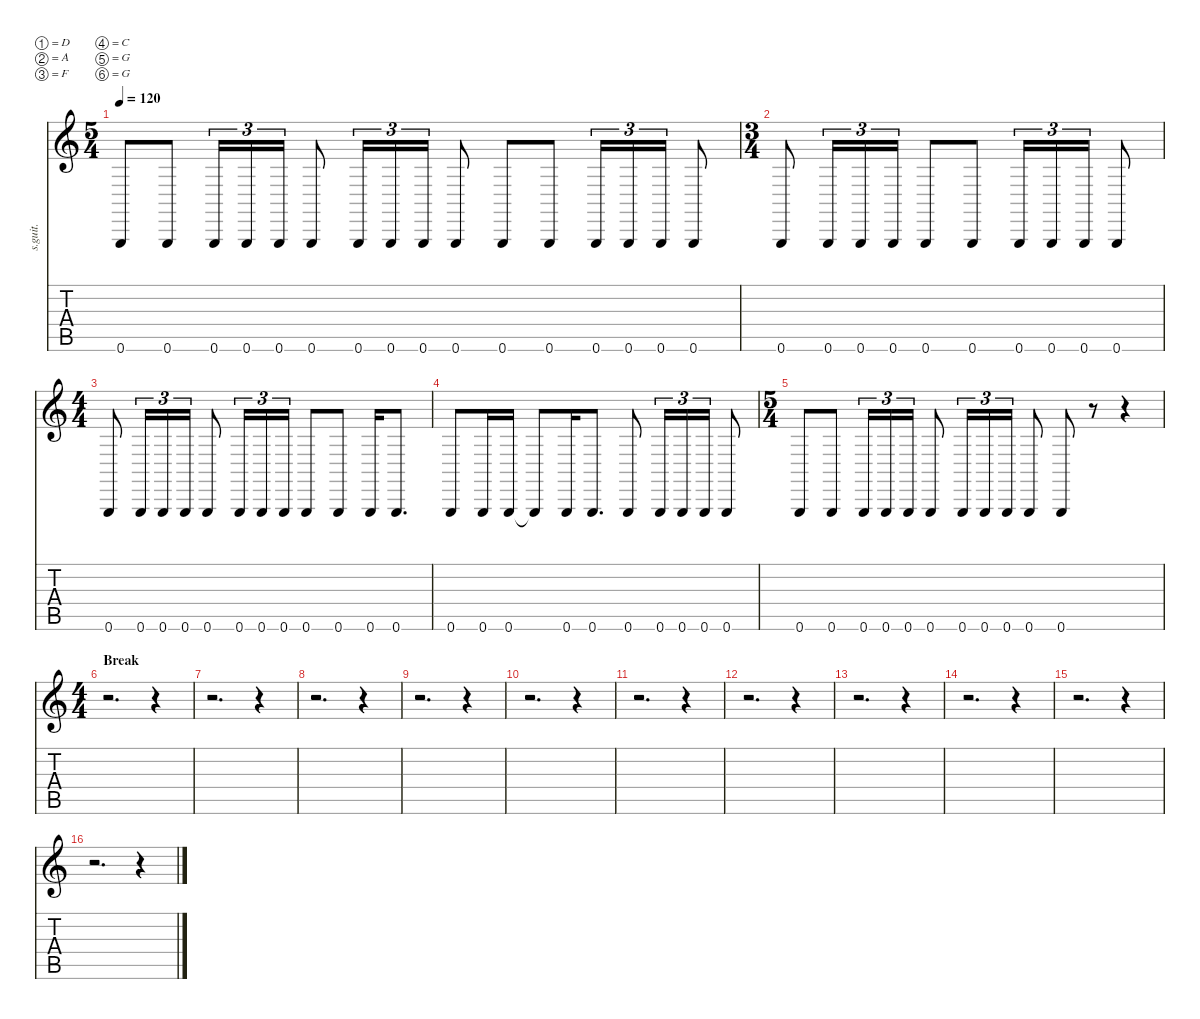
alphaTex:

\defaultSystemsLayout 4
\hideDynamics
\bracketExtendMode nobrackets
\track ("Bass" "s.guit.") {instrument electricbasspick}
\staff {score tabs}
\tuning (D3 A2 F2 C2 G1 G0)
\ts (5 4)
\beaming (8 2 2 2 2)
\tempo 120
\clef g2
\ks c
0.6.8{lyrics (0 "") lyrics (1 "") lyrics (2 "") lyrics (3 "") lyrics (4 "") dy f} 0.6.8{lyrics (0 "") lyrics (1 "") lyrics (2 "") lyrics (3 "") lyrics (4 "")} 0.6.16{tu (3 2) lyrics (0 "") lyrics (1 "") lyrics (2 "") lyrics (3 "") lyrics (4 "")} 0.6.16{tu (3 2) lyrics (0 "") lyrics (1 "") lyrics (2 "") lyrics (3 "") lyrics (4 "")} 0.6.16{tu (3 2) lyrics (0 "") lyrics (1 "") lyrics (2 "") lyrics (3 "") lyrics (4 "")} 0.6.8{lyrics (0 "") lyrics (1 "") lyrics (2 "") lyrics (3 "") lyrics (4 "")} 0.6.16{tu (3 2) lyrics (0 "") lyrics (1 "") lyrics (2 "") lyrics (3 "") lyrics (4 "")} 0.6.16{tu (3 2) lyrics (0 "") lyrics (1 "") lyrics (2 "") lyrics (3 "") lyrics (4 "")} 0.6.16{tu (3 2) lyrics (0 "") lyrics (1 "") lyrics (2 "") lyrics (3 "") lyrics (4 "")} 0.6.8{lyrics (0 "") lyrics (1 "") lyrics (2 "") lyrics (3 "") lyrics (4 "")} 0.6.8{lyrics (0 "") lyrics (1 "") lyrics (2 "") lyrics (3 "") lyrics (4 "")} 0.6.8{lyrics (0 "") lyrics (1 "") lyrics (2 "") lyrics (3 "") lyrics (4 "")} 0.6.16{tu (3 2) lyrics (0 "") lyrics (1 "") lyrics (2 "") lyrics (3 "") lyrics (4 "")} 0.6.16{tu (3 2) lyrics (0 "") lyrics (1 "") lyrics (2 "") lyrics (3 "") lyrics (4 "")} 0.6.16{tu (3 2) lyrics (0 "") lyrics (1 "") lyrics (2 "") lyrics (3 "") lyrics (4 "")} 0.6.8{lyrics (0 "") lyrics (1 "") lyrics (2 "") lyrics (3 "") lyrics (4 "")} |
\ts (3 4)
\beaming (8 2 2 2 2)
0.6.8{lyrics (0 "") lyrics (1 "") lyrics (2 "") lyrics (3 "") lyrics (4 "")} 0.6.16{tu (3 2) lyrics (0 "") lyrics (1 "") lyrics (2 "") lyrics (3 "") lyrics (4 "")} 0.6.16{tu (3 2) lyrics (0 "") lyrics (1 "") lyrics (2 "") lyrics (3 "") lyrics (4 "")} 0.6.16{tu (3 2) lyrics (0 "") lyrics (1 "") lyrics (2 "") lyrics (3 "") lyrics (4 "")} 0.6.8{lyrics (0 "") lyrics (1 "") lyrics (2 "") lyrics (3 "") lyrics (4 "")} 0.6.8{lyrics (0 "") lyrics (1 "") lyrics (2 "") lyrics (3 "") lyrics (4 "")} 0.6.16{tu (3 2) lyrics (0 "") lyrics (1 "") lyrics (2 "") lyrics (3 "") lyrics (4 "")} 0.6.16{tu (3 2) lyrics (0 "") lyrics (1 "") lyrics (2 "") lyrics (3 "") lyrics (4 "")} 0.6.16{tu (3 2) lyrics (0 "") lyrics (1 "") lyrics (2 "") lyrics (3 "") lyrics (4 "")} 0.6.8{lyrics (0 "") lyrics (1 "") lyrics (2 "") lyrics (3 "") lyrics (4 "")} |
\ts (4 4)
\beaming (8 2 2 2 2)
0.6.8{lyrics (0 "") lyrics (1 "") lyrics (2 "") lyrics (3 "") lyrics (4 "")} 0.6.16{tu (3 2) lyrics (0 "") lyrics (1 "") lyrics (2 "") lyrics (3 "") lyrics (4 "")} 0.6.16{tu (3 2) lyrics (0 "") lyrics (1 "") lyrics (2 "") lyrics (3 "") lyrics (4 "")} 0.6.16{tu (3 2) lyrics (0 "") lyrics (1 "") lyrics (2 "") lyrics (3 "") lyrics (4 "")} 0.6.8{lyrics (0 "") lyrics (1 "") lyrics (2 "") lyrics (3 "") lyrics (4 "")} 0.6.16{tu (3 2) lyrics (0 "") lyrics (1 "") lyrics (2 "") lyrics (3 "") lyrics (4 "")} 0.6.16{tu (3 2) lyrics (0 "") lyrics (1 "") lyrics (2 "") lyrics (3 "") lyrics (4 "")} 0.6.16{tu (3 2) lyrics (0 "") lyrics (1 "") lyrics (2 "") lyrics (3 "") lyrics (4 "")} 0.6.8{lyrics (0 "") lyrics (1 "") lyrics (2 "") lyrics (3 "") lyrics (4 "")} 0.6.8{lyrics (0 "") lyrics (1 "") lyrics (2 "") lyrics (3 "") lyrics (4 "")} 0.6.16{lyrics (0 "") lyrics (1 "") lyrics (2 "") lyrics (3 "") lyrics (4 "")} 0.6.8{d lyrics (0 "") lyrics (1 "") lyrics (2 "") lyrics (3 "") lyrics (4 "")} |
0.6.8{lyrics (0 "") lyrics (1 "") lyrics (2 "") lyrics (3 "") lyrics (4 "")} 0.6.16{lyrics (0 "") lyrics (1 "") lyrics (2 "") lyrics (3 "") lyrics (4 "")} 0.6.16{lyrics (0 "") lyrics (1 "") lyrics (2 "") lyrics (3 "") lyrics (4 "")} 0.6{t}.8{lyrics (0 "") lyrics (1 "") lyrics (2 "") lyrics (3 "") lyrics (4 "")} 0.6.16{lyrics (0 "") lyrics (1 "") lyrics (2 "") lyrics (3 "") lyrics (4 "")} 0.6.8{d lyrics (0 "") lyrics (1 "") lyrics (2 "") lyrics (3 "") lyrics (4 "")} 0.6.8{lyrics (0 "") lyrics (1 "") lyrics (2 "") lyrics (3 "") lyrics (4 "")} 0.6.16{tu (3 2) lyrics (0 "") lyrics (1 "") lyrics (2 "") lyrics (3 "") lyrics (4 "")} 0.6.16{tu (3 2) lyrics (0 "") lyrics (1 "") lyrics (2 "") lyrics (3 "") lyrics (4 "")} 0.6.16{tu (3 2) lyrics (0 "") lyrics (1 "") lyrics (2 "") lyrics (3 "") lyrics (4 "")} 0.6.8{lyrics (0 "") lyrics (1 "") lyrics (2 "") lyrics (3 "") lyrics (4 "")} |
\ts (5 4)
\beaming (8 2 2 2 2)
0.6.8{lyrics (0 "") lyrics (1 "") lyrics (2 "") lyrics (3 "") lyrics (4 "")} 0.6.8{lyrics (0 "") lyrics (1 "") lyrics (2 "") lyrics (3 "") lyrics (4 "")} 0.6.16{tu (3 2) lyrics (0 "") lyrics (1 "") lyrics (2 "") lyrics (3 "") lyrics (4 "")} 0.6.16{tu (3 2) lyrics (0 "") lyrics (1 "") lyrics (2 "") lyrics (3 "") lyrics (4 "")} 0.6.16{tu (3 2) lyrics (0 "") lyrics (1 "") lyrics (2 "") lyrics (3 "") lyrics (4 "")} 0.6.8{lyrics (0 "") lyrics (1 "") lyrics (2 "") lyrics (3 "") lyrics (4 "")} 0.6.16{tu (3 2) lyrics (0 "") lyrics (1 "") lyrics (2 "") lyrics (3 "") lyrics (4 "")} 0.6.16{tu (3 2) lyrics (0 "") lyrics (1 "") lyrics (2 "") lyrics (3 "") lyrics (4 "")} 0.6.16{tu (3 2) lyrics (0 "") lyrics (1 "") lyrics (2 "") lyrics (3 "") lyrics (4 "")} 0.6.8{lyrics (0 "") lyrics (1 "") lyrics (2 "") lyrics (3 "") lyrics (4 "")} 0.6.8{lyrics (0 "") lyrics (1 "") lyrics (2 "") lyrics (3 "") lyrics (4 "")} r.8 r.4 |
\ts (4 4)
\beaming (8 2 2 2 2)
\section ("" "Break")
r.2{d} r.4 |
r.2{d} r.4 |
r.2{d} r.4 |
r.2{d} r.4 |
r.2{d} r.4 |
r.2{d} r.4 |
r.2{d} r.4 |
r.2{d} r.4 |
r.2{d} r.4 |
r.2{d} r.4 |
r.2{d} r.4
